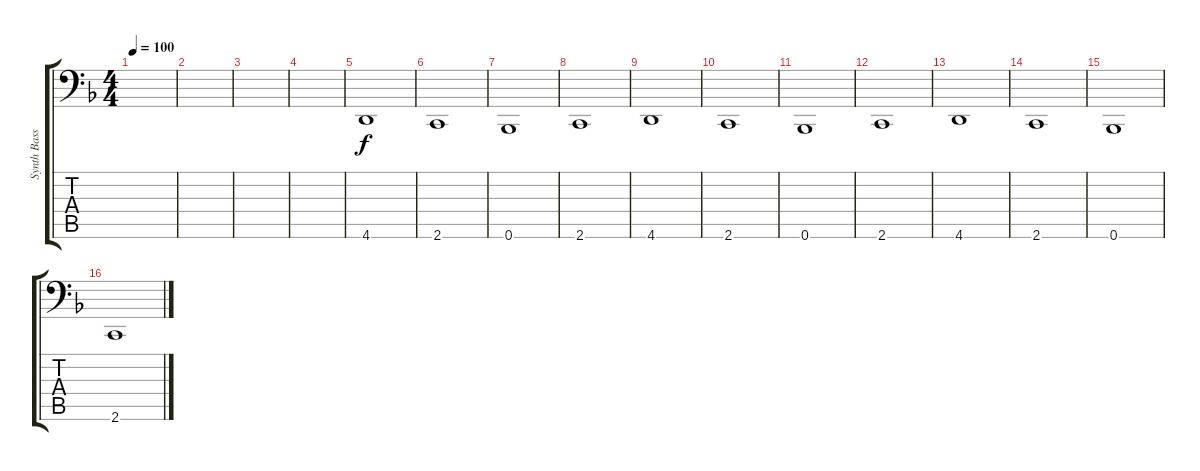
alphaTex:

\track ("Synth Bass" "Synth Bass") {instrument fx2soundtrack}
\staff {score tabs}
\tuning (E4 B3 G3 D3 A2 Bb1) {hide}
\ts (4 4)
\tempo 100
\clef f4
\ks dminor
|
|
|
|
4.6.1 |
2.6.1 |
0.6.1 |
2.6.1 |
4.6.1 |
2.6.1 |
0.6.1 |
2.6.1 |
4.6.1 |
2.6.1 |
0.6.1 |
2.6.1
